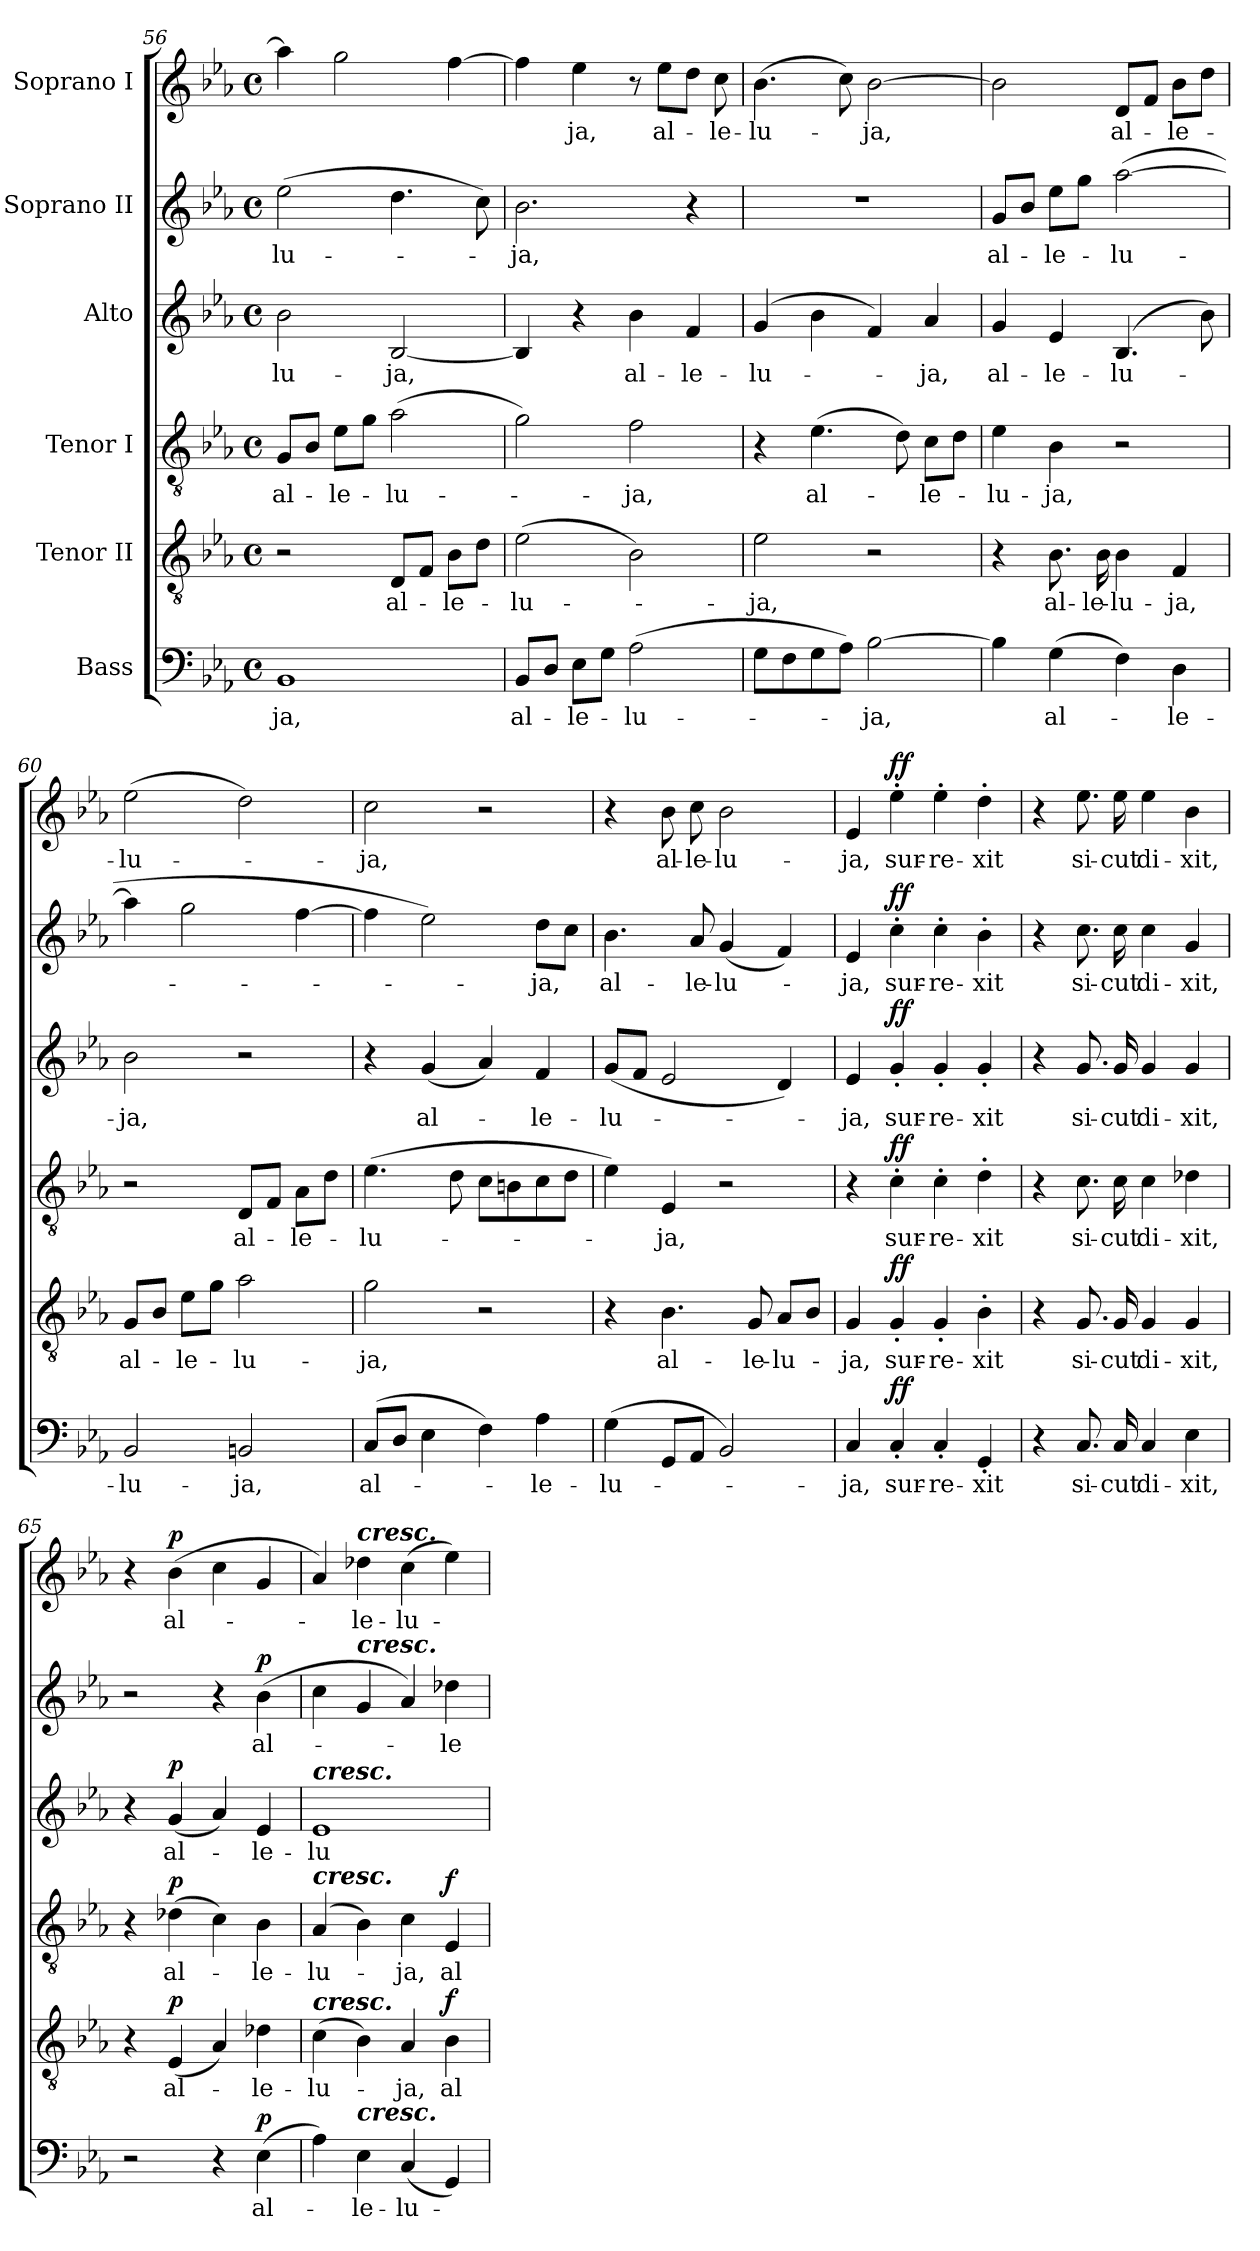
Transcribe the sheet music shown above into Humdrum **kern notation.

**kern	**text	**dynam	**kern	**text	**dynam	**kern	**text	**dynam	**kern	**text	**dynam	**kern	**text	**dynam	**kern	**text	**dynam
*part6	*part6	*part6	*part5	*part5	*part5	*part4	*part4	*part4	*part3	*part3	*part3	*part2	*part2	*part2	*part1	*part1	*part1
*staff6	*staff6	*staff6	*staff5	*staff5	*staff5	*staff4	*staff4	*staff4	*staff3	*staff3	*staff3	*staff2	*staff2	*staff2	*staff1	*staff1	*staff1
*I"Bass	*	*	*I"Tenor II	*	*	*I"Tenor I	*	*	*I"Alto	*	*	*I"Soprano II	*	*	*I"Soprano I	*	*
*clefF4	*	*	*clefGv2	*	*	*clefGv2	*	*	*clefG2	*	*	*clefG2	*	*	*clefG2	*	*
*k[b-e-a-]	*	*	*k[b-e-a-]	*	*	*k[b-e-a-]	*	*	*k[b-e-a-]	*	*	*k[b-e-a-]	*	*	*k[b-e-a-]	*	*
*E-:	*	*	*E-:	*	*	*E-:	*	*	*E-:	*	*	*E-:	*	*	*E-:	*	*
*M4/4	*	*	*M4/4	*	*	*M4/4	*	*	*M4/4	*	*	*M4/4	*	*	*M4/4	*	*
*met(c)	*	*	*met(c)	*	*	*met(c)	*	*	*met(c)	*	*	*met(c)	*	*	*met(c)	*	*
=56	=56	=56	=56	=56	=56	=56	=56	=56	=56	=56	=56	=56	=56	=56	=56	=56	=56
!	!LO:LY:b	!	!	!	!	!	!LO:LY:b	!	!	!LO:LY:b	!	!	!LO:LY:b	!	!	!	!
1BB-	-ja,	.	2r	.	.	8G/L	al-	.	2b-\	-lu-	.	(>2ee-\	-lu-	.	4aa-\]	.	.
.	.	.	.	.	.	8B-/J	.	.	.	.	.	.	.	.	.	.	.
!	!	!	!	!	!	!	!LO:LY:b	!	!	!	!	!	!	!	!	!	!
.	.	.	.	.	.	8e-\L	-le-	.	.	.	.	.	.	.	2gg\	.	.
.	.	.	.	.	.	8g\J	.	.	.	.	.	.	.	.	.	.	.
!	!	!	!	!LO:LY:b	!	!	!LO:LY:b	!	!	!LO:LY:b	!	!	!	!	!	!	!
.	.	.	8D/L	al-	.	(>2a-\	-lu-	.	[2B-/	-ja,	.	4.dd\	.	.	.	.	.
.	.	.	8F/J	.	.	.	.	.	.	.	.	.	.	.	.	.	.
!	!	!	!	!LO:LY:b	!	!	!	!	!	!	!	!	!	!	!	!	!
.	.	.	8B-\L	-le-	.	.	.	.	.	.	.	.	.	.	[4ff\	.	.
.	.	.	8d\J	.	.	.	.	.	.	.	.	8cc\)	.	.	.	.	.
!!LO:LB:g=z
=57	=57	=57	=57	=57	=57	=57	=57	=57	=57	=57	=57	=57	=57	=57	=57	=57	=57
!	!LO:LY:b	!	!	!LO:LY:b	!	!	!	!	!	!	!	!	!LO:LY:b	!	!	!	!
8BB-/L	al-	.	(>2e-\	-lu-	.	2g\)	.	.	4B-/]	.	.	2.b-\	-ja,	.	4ff\]	.	.
8D/J	.	.	.	.	.	.	.	.	.	.	.	.	.	.	.	.	.
!	!LO:LY:b	!	!	!	!	!	!	!	!	!	!	!	!	!	!	!LO:LY:b	!
8E-\L	-le-	.	.	.	.	.	.	.	4r	.	.	.	.	.	4ee-\	-ja,	.
8G\J	.	.	.	.	.	.	.	.	.	.	.	.	.	.	.	.	.
!	!LO:LY:b	!	!	!	!	!	!LO:LY:b	!	!	!LO:LY:b	!	!	!	!	!	!	!
(>2A-\	-lu-	.	2B-\)	.	.	2f\	-ja,	.	4b-\	al-	.	.	.	.	8r	.	.
!	!	!	!	!	!	!	!	!	!	!	!	!	!	!	!	!LO:LY:b	!
.	.	.	.	.	.	.	.	.	.	.	.	.	.	.	8ee-\L	al-	.
!	!	!	!	!	!	!	!	!	!	!LO:LY:b	!	!	!	!	!	!	!
.	.	.	.	.	.	.	.	.	4f/	-le-	.	4r	.	.	8dd\J	.	.
!	!	!	!	!	!	!	!	!	!	!	!	!	!	!	!	!LO:LY:b	!
.	.	.	.	.	.	.	.	.	.	.	.	.	.	.	8cc\	-le-	.
=58	=58	=58	=58	=58	=58	=58	=58	=58	=58	=58	=58	=58	=58	=58	=58	=58	=58
!	!	!	!	!LO:LY:b	!	!	!	!	!	!LO:LY:b	!	!	!	!	!	!LO:LY:b	!
8G\L	.	.	2e-\	-ja,	.	4r	.	.	(4g/	-lu-	.	1r	.	.	(>4.b-\	-lu-	.
8F\	.	.	.	.	.	.	.	.	.	.	.	.	.	.	.	.	.
!	!	!	!	!	!	!	!LO:LY:b	!	!	!	!	!	!	!	!	!	!
8G\	.	.	.	.	.	(>4.e-\	al-	.	4b-\	.	.	.	.	.	.	.	.
8A-\J)	.	.	.	.	.	.	.	.	.	.	.	.	.	.	8cc\)	.	.
!	!LO:LY:b	!	!	!	!	!	!	!	!	!	!	!	!	!	!	!LO:LY:b	!
[2B-\	-ja,	.	2r	.	.	.	.	.	4f/)	.	.	.	.	.	[2b-\	-ja,	.
.	.	.	.	.	.	8d\)	.	.	.	.	.	.	.	.	.	.	.
!	!	!	!	!	!	!	!LO:LY:b	!	!	!LO:LY:b	!	!	!	!	!	!	!
.	.	.	.	.	.	8c\L	-le-	.	4a-/	-ja,	.	.	.	.	.	.	.
.	.	.	.	.	.	8d\J	.	.	.	.	.	.	.	.	.	.	.
=59	=59	=59	=59	=59	=59	=59	=59	=59	=59	=59	=59	=59	=59	=59	=59	=59	=59
!	!	!	!	!	!	!	!LO:LY:b	!	!	!LO:LY:b	!	!	!LO:LY:b	!	!	!	!
4B-\]	.	.	4r	.	.	4e-\	-lu-	.	4g/	al-	.	8g/L	al-	.	2b-\]	.	.
.	.	.	.	.	.	.	.	.	.	.	.	8b-/J	.	.	.	.	.
!	!LO:LY:b	!	!	!LO:LY:b	!	!	!LO:LY:b	!	!	!LO:LY:b	!	!	!LO:LY:b	!	!	!	!
(>4G\	al-	.	8.B-\	al-	.	4B-\	-ja,	.	4e-/	-le-	.	8ee-\L	-le-	.	.	.	.
.	.	.	.	.	.	.	.	.	.	.	.	8gg\J	.	.	.	.	.
!	!	!	!	!LO:LY:b	!	!	!	!	!	!	!	!	!	!	!	!	!
.	.	.	16B-\	-le-	.	.	.	.	.	.	.	.	.	.	.	.	.
!	!	!	!	!LO:LY:b	!	!	!	!	!	!LO:LY:b	!	!	!LO:LY:b	!	!	!LO:LY:b	!
4F\)	.	.	4B-\	-lu-	.	2r	.	.	(4.B-/	-lu-	.	(>[2aa-\	-lu-	.	8d/L	al-	.
.	.	.	.	.	.	.	.	.	.	.	.	.	.	.	8f/J	.	.
!	!LO:LY:b	!	!	!LO:LY:b	!	!	!	!	!	!	!	!	!	!	!	!LO:LY:b	!
4D\	-le-	.	4F/	-ja,	.	.	.	.	.	.	.	.	.	.	8b-\L	-le-	.
.	.	.	.	.	.	.	.	.	8b-\)	.	.	.	.	.	8dd\J	.	.
=60	=60	=60	=60	=60	=60	=60	=60	=60	=60	=60	=60	=60	=60	=60	=60	=60	=60
!	!LO:LY:b	!	!	!LO:LY:b	!	!	!	!	!	!LO:LY:b	!	!	!	!	!	!LO:LY:b	!
2BB-/	-lu-	.	8G/L	al-	.	2r	.	.	2b-\	-ja,	.	4aa-\]	.	.	(>2ee-\	-lu-	.
.	.	.	8B-/J	.	.	.	.	.	.	.	.	.	.	.	.	.	.
!	!	!	!	!LO:LY:b	!	!	!	!	!	!	!	!	!	!	!	!	!
.	.	.	8e-\L	-le-	.	.	.	.	.	.	.	2gg\	.	.	.	.	.
.	.	.	8g\J	.	.	.	.	.	.	.	.	.	.	.	.	.	.
!	!LO:LY:b	!	!	!LO:LY:b	!	!	!LO:LY:b	!	!	!	!	!	!	!	!	!	!
2BBn/	-ja,	.	2a-\	-lu-	.	8D/L	al-	.	2r	.	.	.	.	.	2dd\)	.	.
.	.	.	.	.	.	8F/J	.	.	.	.	.	.	.	.	.	.	.
!	!	!	!	!	!	!	!LO:LY:b	!	!	!	!	!	!	!	!	!	!
.	.	.	.	.	.	8A-\L	-le-	.	.	.	.	[4ff\	.	.	.	.	.
.	.	.	.	.	.	8d\J	.	.	.	.	.	.	.	.	.	.	.
=61	=61	=61	=61	=61	=61	=61	=61	=61	=61	=61	=61	=61	=61	=61	=61	=61	=61
!	!LO:LY:b	!	!	!LO:LY:b	!	!	!LO:LY:b	!	!	!	!	!	!	!	!	!LO:LY:b	!
(>8C/L	al-	.	2g\	-ja,	.	(>4.e-\	-lu-	.	4r	.	.	4ff\]	.	.	2cc\	-ja,	.
8D/J	.	.	.	.	.	.	.	.	.	.	.	.	.	.	.	.	.
!	!	!	!	!	!	!	!	!	!	!LO:LY:b	!	!	!	!	!	!	!
4E-\	.	.	.	.	.	.	.	.	(<4g/	al-	.	2ee-\)	.	.	.	.	.
.	.	.	.	.	.	8d\	.	.	.	.	.	.	.	.	.	.	.
4F\)	.	.	2r	.	.	8c\L	.	.	4a-/)	.	.	.	.	.	2r	.	.
.	.	.	.	.	.	8Bn\	.	.	.	.	.	.	.	.	.	.	.
!	!LO:LY:b	!	!	!	!	!	!	!	!	!LO:LY:b	!	!	!LO:LY:b	!	!	!	!
4A-\	-le-	.	.	.	.	8c\	.	.	4f/	-le-	.	8dd\L	-ja,	.	.	.	.
.	.	.	.	.	.	8d\J	.	.	.	.	.	8cc\J	.	.	.	.	.
!!LO:PB:g=z
=62	=62	=62	=62	=62	=62	=62	=62	=62	=62	=62	=62	=62	=62	=62	=62	=62	=62
!	!LO:LY:b	!	!	!	!	!	!	!	!	!LO:LY:b	!	!	!LO:LY:b	!	!	!	!
(>4G\	-lu-	.	4r	.	.	4e-\)	.	.	(<8g/L	-lu-	.	4.b-\	al-	.	4r	.	.
.	.	.	.	.	.	.	.	.	8f/J	.	.	.	.	.	.	.	.
!	!	!	!	!LO:LY:b	!	!	!LO:LY:b	!	!	!	!	!	!	!	!	!LO:LY:b	!
8GG/L	.	.	4.B-\	al-	.	4E-/	-ja,	.	2e-/	.	.	.	.	.	8b-\	al-	.
!	!	!	!	!	!	!	!	!	!	!	!	!	!LO:LY:b	!	!	!LO:LY:b	!
8AA-/J	.	.	.	.	.	.	.	.	.	.	.	8a-/	-le-	.	8cc\	-le-	.
!	!	!	!	!	!	!	!	!	!	!	!	!	!LO:LY:b	!	!	!LO:LY:b	!
2BB-/)	.	.	.	.	.	2r	.	.	.	.	.	(<4g/	-lu-	.	2b-\	-lu-	.
!	!	!	!	!LO:LY:b	!	!	!	!	!	!	!	!	!	!	!	!	!
.	.	.	8G/	-le-	.	.	.	.	.	.	.	.	.	.	.	.	.
!	!	!	!	!LO:LY:b	!	!	!	!	!	!	!	!	!	!	!	!	!
.	.	.	8A-/L	-lu-	.	.	.	.	4d/)	.	.	4f/)	.	.	.	.	.
.	.	.	8B-/J	.	.	.	.	.	.	.	.	.	.	.	.	.	.
=63	=63	=63	=63	=63	=63	=63	=63	=63	=63	=63	=63	=63	=63	=63	=63	=63	=63
!	!LO:LY:b	!	!	!LO:LY:b	!	!	!	!	!	!LO:LY:b	!	!	!LO:LY:b	!	!	!LO:LY:b	!
4C/	-ja,	.	4G/	-ja,	.	4r	.	.	4e-/	-ja,	.	4e-/	-ja,	.	4e-/	-ja,	.
!	!LO:LY:b	!LO:DY:a	!	!LO:LY:b	!LO:DY:a	!	!LO:LY:b	!LO:DY:a	!	!LO:LY:b	!LO:DY:a	!	!LO:LY:b	!LO:DY:a	!	!LO:LY:b	!LO:DY:a
4C'</	sur-	ff	4G'</	sur-	ff	4c'>\	sur-	ff	4g'</	sur-	ff	4cc'>\	sur-	ff	4ee-'>\	sur-	ff
!	!LO:LY:b	!	!	!LO:LY:b	!	!	!LO:LY:b	!	!	!LO:LY:b	!	!	!LO:LY:b	!	!	!LO:LY:b	!
4C'</	-re-	.	4G'</	-re-	.	4c'>\	-re-	.	4g'</	-re-	.	4cc'>\	-re-	.	4ee-'>\	-re-	.
!	!LO:LY:b	!	!	!LO:LY:b	!	!	!LO:LY:b	!	!	!LO:LY:b	!	!	!LO:LY:b	!	!	!LO:LY:b	!
4GG'</	-xit	.	4B-'>\	-xit	.	4d'>\	-xit	.	4g'</	-xit	.	4b-'>\	-xit	.	4dd'>\	-xit	.
=64	=64	=64	=64	=64	=64	=64	=64	=64	=64	=64	=64	=64	=64	=64	=64	=64	=64
4r	.	.	4r	.	.	4r	.	.	4r	.	.	4r	.	.	4r	.	.
!	!LO:LY:b	!	!	!LO:LY:b	!	!	!LO:LY:b	!	!	!LO:LY:b	!	!	!LO:LY:b	!	!	!LO:LY:b	!
8.C/	si-	.	8.G/	si-	.	8.c\	si-	.	8.g/	si-	.	8.cc\	si-	.	8.ee-\	si-	.
!	!LO:LY:b	!	!	!LO:LY:b	!	!	!LO:LY:b	!	!	!LO:LY:b	!	!	!LO:LY:b	!	!	!LO:LY:b	!
16C/	-cut	.	16G/	-cut	.	16c\	-cut	.	16g/	-cut	.	16cc\	-cut	.	16ee-\	-cut	.
!	!LO:LY:b	!	!	!LO:LY:b	!	!	!LO:LY:b	!	!	!LO:LY:b	!	!	!LO:LY:b	!	!	!LO:LY:b	!
4C/	di-	.	4G/	di-	.	4c\	di-	.	4g/	di-	.	4cc\	di-	.	4ee-\	di-	.
!	!LO:LY:b	!	!	!LO:LY:b	!	!	!LO:LY:b	!	!	!LO:LY:b	!	!	!LO:LY:b	!	!	!LO:LY:b	!
4E-\	-xit,	.	4G/	-xit,	.	4d-X\	-xit,	.	4g/	-xit,	.	4g/	-xit,	.	4b-\	-xit,	.
=65	=65	=65	=65	=65	=65	=65	=65	=65	=65	=65	=65	=65	=65	=65	=65	=65	=65
2r	.	.	4r	.	.	4r	.	.	4r	.	.	2r	.	.	4r	.	.
!	!	!	!	!LO:LY:b	!LO:DY:a	!	!LO:LY:b	!LO:DY:a	!	!LO:LY:b	!LO:DY:a	!	!	!	!	!LO:LY:b	!LO:DY:a
.	.	.	(<4E-/	al-	p	(>4d-X\	al-	p	(<4g/	al-	p	.	.	.	(>4b-\	al-	p
4r	.	.	4A-/)	.	.	4c\)	.	.	4a-/)	.	.	4r	.	.	4cc\	.	.
!	!LO:LY:b	!LO:DY:a	!	!LO:LY:b	!	!	!LO:LY:b	!	!	!LO:LY:b	!	!	!LO:LY:b	!LO:DY:a	!	!	!
(>4E-\	al-	p	4d-X\	-le-	.	4B-\	-le-	.	4e-/	-le-	.	(>4b-\	al-	p	4g/	.	.
!!LO:LB:g=z
=66	=66	=66	=66	=66	=66	=66	=66	=66	=66	=66	=66	=66	=66	=66	=66	=66	=66
!	!	!	!	!	!	!	!	!	!LO:TX:a:Bi:t=cresc.	!	!	!	!	!	!	!	!
!	!	!	!	!	!	!LO:TX:a:Bi:t=cresc.	!	!	!	!	!	!	!	!	!	!	!
!	!	!	!LO:TX:a:Bi:t=cresc.	!	!	!	!	!	!	!	!	!	!	!	!	!	!
!	!	!	!	!LO:LY:b	!	!	!LO:LY:b	!	!	!LO:LY:b	!	!	!	!	!	!	!
4A-\)	.	.	(>4c\	-lu-	.	(4A-/	-lu-	.	1e-	-lu-	.	4cc\	.	.	4a-/)	.	.
!	!	!	!	!	!	!	!	!	!	!	!	!	!	!	!LO:TX:a:Bi:t=cresc.	!	!
!	!	!	!	!	!	!	!	!	!	!	!	!LO:TX:a:Bi:t=cresc.	!	!	!	!	!
!LO:TX:a:Bi:t=cresc.	!	!	!	!	!	!	!	!	!	!	!	!	!	!	!	!	!
!	!LO:LY:b	!	!	!	!	!	!	!	!	!	!	!	!	!	!	!LO:LY:b	!
4E-\	-le-	.	4B-\)	.	.	4B-\)	.	.	.	.	.	4g/	.	.	4dd-X\	-le-	.
!	!LO:LY:b	!	!	!LO:LY:b	!	!	!LO:LY:b	!	!	!	!	!	!	!	!	!LO:LY:b	!
(<4C/	-lu-	.	4A-/	-ja,	.	4c\	-ja,	.	.	.	.	4a-/)	.	.	(>4cc\	-lu-	.
!	!	!	!	!LO:LY:b	!LO:DY:a	!	!LO:LY:b	!LO:DY:a	!	!	!	!	!LO:LY:b	!	!	!	!
4GG/)	.	.	4B-\	al-	f	4E-/	al-	f	.	.	.	4dd-X\	-le-	.	4ee-\)	.	.
=	=	=	=	=	=	=	=	=	=	=	=	=	=	=	=	=	=
*-	*-	*-	*-	*-	*-	*-	*-	*-	*-	*-	*-	*-	*-	*-	*-	*-	*-
